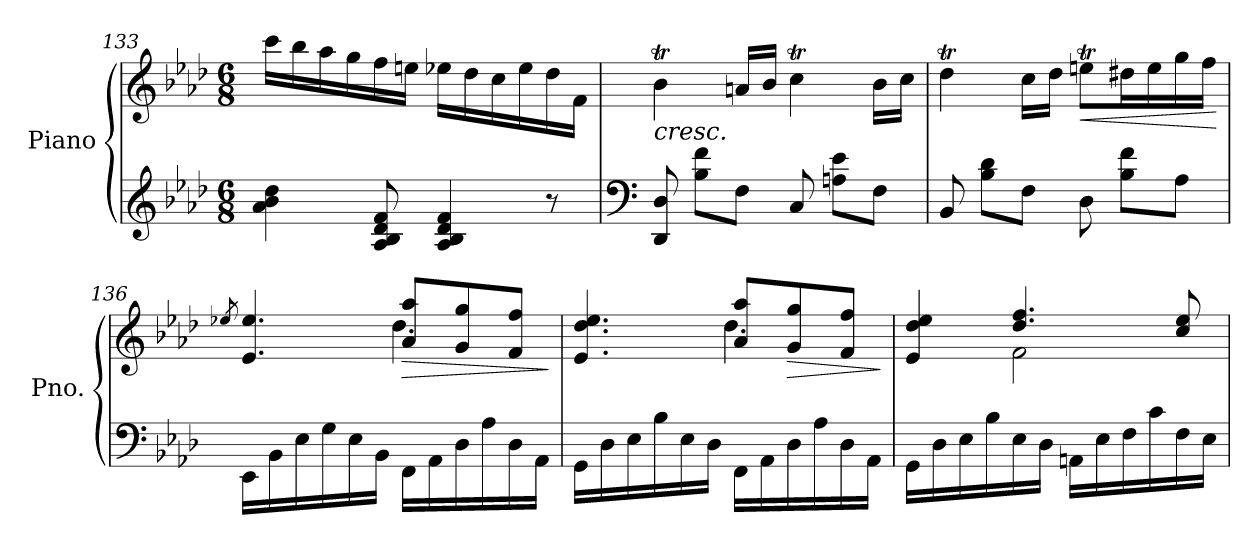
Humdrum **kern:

**kern	**kern	**dynam
*part1	*part1	*part1
*staff2	*staff1	*staff1/2
*I"Piano	*	*
*I'Pno.	*	*
*clefG2	*clefG2	*
*k[b-e-a-d-]	*k[b-e-a-d-]	*
*M6/8	*M6/8	*
=133	=133	=133
4a-\ 4b-\ 4dd-\	16ccc\LL	.
.	16bb-\	.
.	16aa-\	.
.	16gg\	.
8A-/ 8B-/ 8d-/ 8f/	16ff\	.
.	16een\JJ	.
4A-/ 4B-/ 4d-/ 4f/	16ee-X\LL	.
.	16dd-\	.
.	16cc\	.
.	16ee-\	.
8r	16dd-\	.
.	16f\JJ	.
=134	=134	=134
*clefF4	*	*
!LO:TX:a:i:t=cresc.	!	!
8DD-/ 8D-/	4b-T\	.
8B-\ 8f\L	.	.
8F\J	16an!/LL	.
.	16b-!/JJ	.
8C/	4cct\	.
8An\ 8e-\L	.	.
8F\J	16b-\LL	.
.	16cc\JJ	.
!!LO:LB:g=z
=135	=135	=135
8BB-/	4dd-T\	.
8B-\ 8d-\L	.	.
8F\J	16cc\LL	.
.	16dd-\JJ	.
!	!	!LO:HP:b
8D-\	8eent\L	<
8B-\ 8f\L	16dd#X\L	.
.	16ee\	.
8A-\J	16gg\	.
.	16ff\JJ	.
.	.	[
=136	=136	=136
.	8qee-X/	.
*	*^	*
16EE-\LL	4.e-/ 4.ee-/	4.reyy	.
16BB-\	.	.	.
16E-\	.	.	.
16G\	.	.	.
16E-\	.	.	.
16BB-\JJ	.	.	.
!	!	!	!LO:HP:b
16FF\LL	8a-/ 8aa-/L	4.dd-\	>
16AA-\	.	.	.
16D-\	8g/ 8gg/	.	.
16A-\	.	.	.
16D-\	8f/ 8ff/J	.	.
16AA-\JJ	.	.	.
*	*v	*v	*
.	.	]
=137	=137	=137
*	*^	*
16GG\LL	4.e-/ 4.dd-/ 4.ee-/	4.reyy	.
16D-\	.	.	.
16E-\	.	.	.
16B-\	.	.	.
16E-\	.	.	.
16D-\JJ	.	.	.
16FF\LL	8a-/ 8aa-/L	4.dd-\	.
16AA-\	.	.	.
!	!	!	!LO:HP:b
16D-\	8g/ 8gg/	.	>
16A-\	.	.	.
16D-\	8f/ 8ff/J	.	.
16AA-\JJ	.	.	.
*	*v	*v	*
.	.	]
=138	=138	=138
*	*^	*
16GG\LL	4e-/ 4dd-/ 4ee-/	4rcyy	.
16D-\	.	.	.
16E-\	.	.	.
16B-\	.	.	.
16E-\	4.dd-/ 4.ff/	2f\	.
16D-\JJ	.	.	.
16AAn\LL	.	.	.
16E-\	.	.	.
16F\	.	.	.
16c\	.	.	.
16F\	8cc/ 8ee-/	.	.
16E-\JJ	.	.	.
*	*v	*v	*
=	=	=
*-	*-	*-
